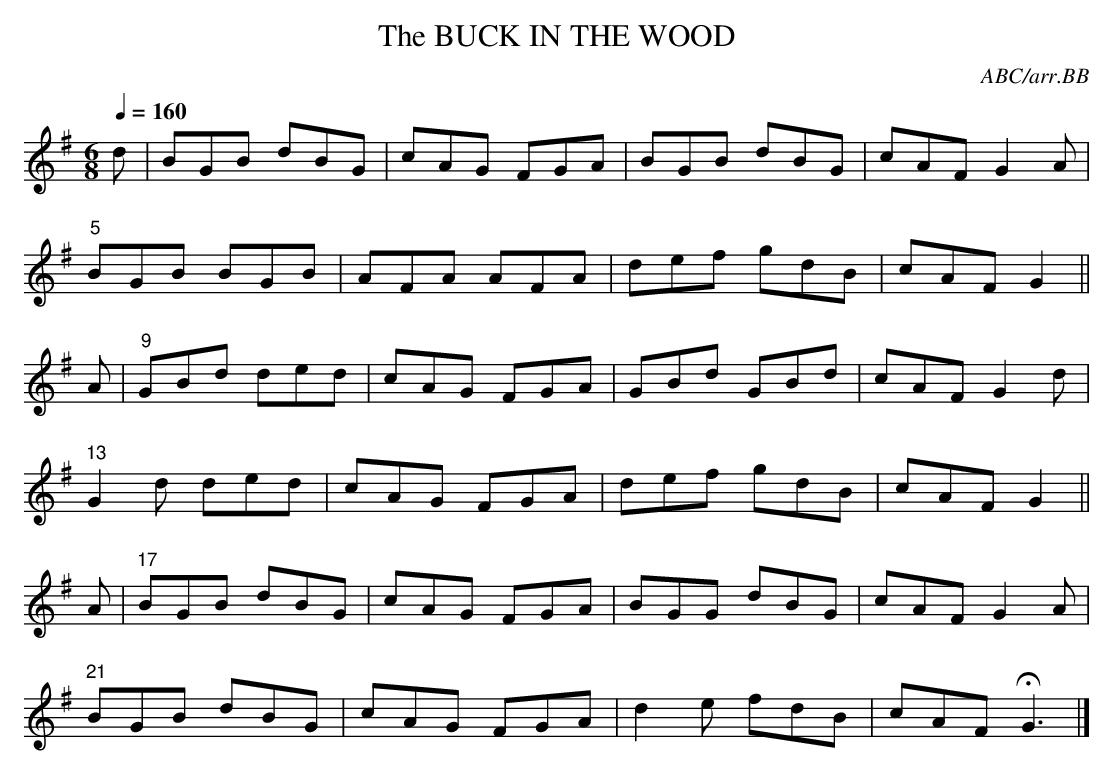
X:1
T:BUCK IN THE WOOD, The
C:ABC/arr.BB
Q:1/4=160
L:1/8
M:6/8
K:G
d|BGB dBG|cAG FGA|BGB dBG|cAF G2A|
"5"BGB BGB|AFA AFA|def gdB|cAF G2||
A|"9"GBd ded|cAG FGA|GBd GBd|cAF G2d|
"13"G2d ded|cAG FGA|def gdB|cAF G2||
A|"17"BGB dBG|cAG FGA|BGG dBG|cAF G2A|
"21"BGB dBG|cAG FGA|d2e fdB|cAF HG3|]
